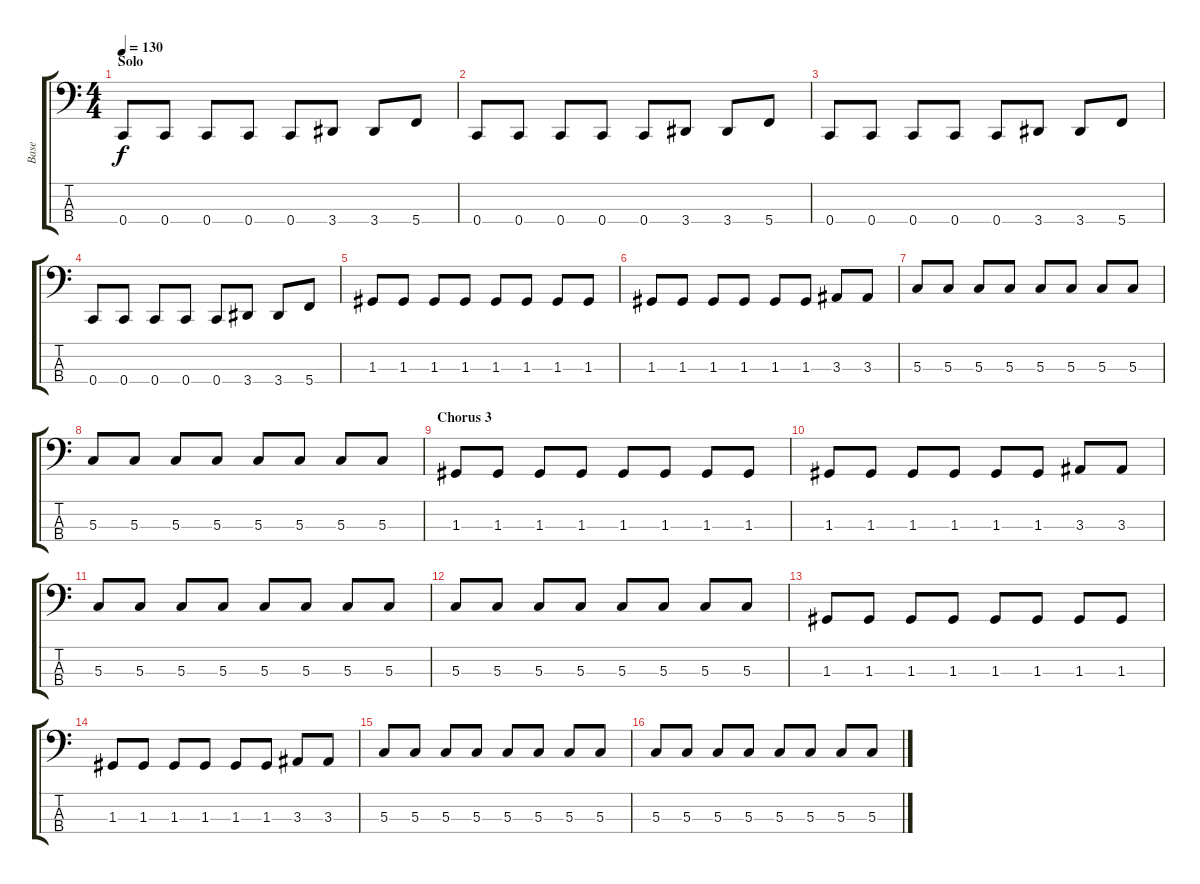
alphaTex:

\track ("Base" "Base") {instrument electricbassfinger}
\staff {score tabs}
\tuning (F2 C2 G1 C1) {hide}
\ts (4 4)
\section ("" "Solo")
\tempo 130
\clef f4
\ks c
0.4.8{dy f} 0.4.8 0.4.8 0.4.8 0.4.8 3.4.8 3.4.8 5.4.8 |
0.4.8 0.4.8 0.4.8 0.4.8 0.4.8 3.4.8 3.4.8 5.4.8 |
0.4.8 0.4.8 0.4.8 0.4.8 0.4.8 3.4.8 3.4.8 5.4.8 |
0.4.8 0.4.8 0.4.8 0.4.8 0.4.8 3.4.8 3.4.8 5.4.8 |
1.3.8 1.3.8 1.3.8 1.3.8 1.3.8 1.3.8 1.3.8 1.3.8 |
1.3.8 1.3.8 1.3.8 1.3.8 1.3.8 1.3.8 3.3.8 3.3.8 |
5.3.8 5.3.8 5.3.8 5.3.8 5.3.8 5.3.8 5.3.8 5.3.8 |
5.3.8 5.3.8 5.3.8 5.3.8 5.3.8 5.3.8 5.3.8 5.3.8 |
\section ("" "Chorus 3")
1.3.8 1.3.8 1.3.8 1.3.8 1.3.8 1.3.8 1.3.8 1.3.8 |
1.3.8 1.3.8 1.3.8 1.3.8 1.3.8 1.3.8 3.3.8 3.3.8 |
5.3.8 5.3.8 5.3.8 5.3.8 5.3.8 5.3.8 5.3.8 5.3.8 |
5.3.8 5.3.8 5.3.8 5.3.8 5.3.8 5.3.8 5.3.8 5.3.8 |
1.3.8 1.3.8 1.3.8 1.3.8 1.3.8 1.3.8 1.3.8 1.3.8 |
1.3.8 1.3.8 1.3.8 1.3.8 1.3.8 1.3.8 3.3.8 3.3.8 |
5.3.8 5.3.8 5.3.8 5.3.8 5.3.8 5.3.8 5.3.8 5.3.8 |
5.3.8 5.3.8 5.3.8 5.3.8 5.3.8 5.3.8 5.3.8 5.3.8
